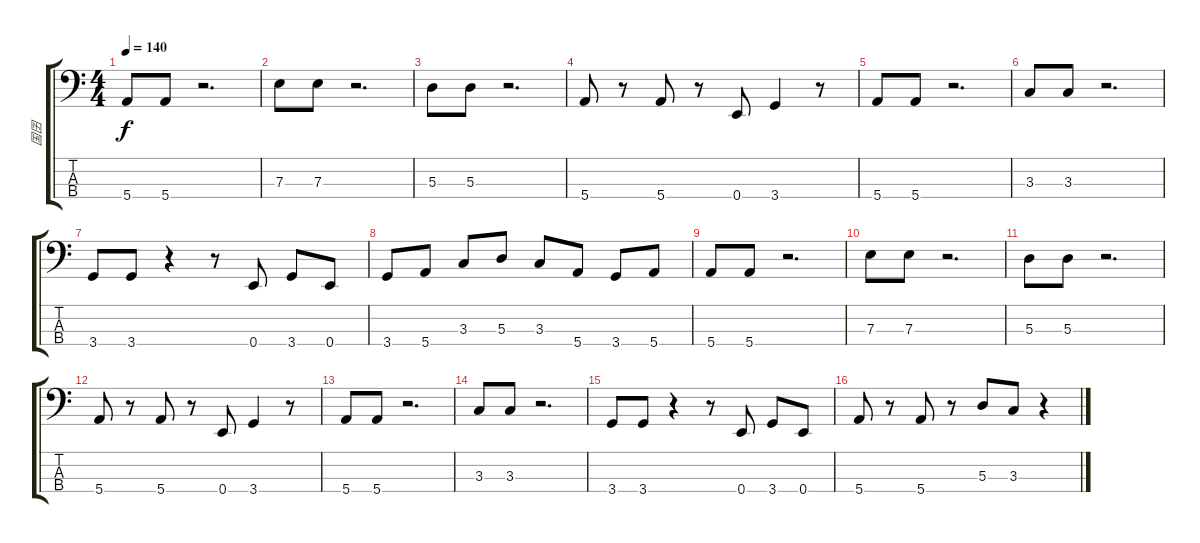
\track ("国囝" "国囝") {instrument electricbassfinger}
\staff {score tabs}
\tuning (G2 D2 A1 E1) {hide}
\ts (4 4)
\tempo 140
\clef f4
\ks c
5.4.8{dy f} 5.4.8 r.2{d} |
7.3.8 7.3.8 r.2{d} |
5.3.8 5.3.8 r.2{d} |
5.4.8 r.8 5.4.8 r.8 0.4.8 3.4.4 r.8 |
5.4.8 5.4.8 r.2{d} |
3.3.8 3.3.8 r.2{d} |
3.4.8 3.4.8 r.4 r.8 0.4.8 3.4.8 0.4.8 |
3.4.8 5.4.8 3.3.8 5.3.8 3.3.8 5.4.8 3.4.8 5.4.8 |
5.4.8 5.4.8 r.2{d} |
7.3.8 7.3.8 r.2{d} |
5.3.8 5.3.8 r.2{d} |
5.4.8 r.8 5.4.8 r.8 0.4.8 3.4.4 r.8 |
5.4.8 5.4.8 r.2{d} |
3.3.8 3.3.8 r.2{d} |
3.4.8 3.4.8 r.4 r.8 0.4.8 3.4.8 0.4.8 |
5.4.8 r.8 5.4.8 r.8 5.3.8 3.3.8 r.4
